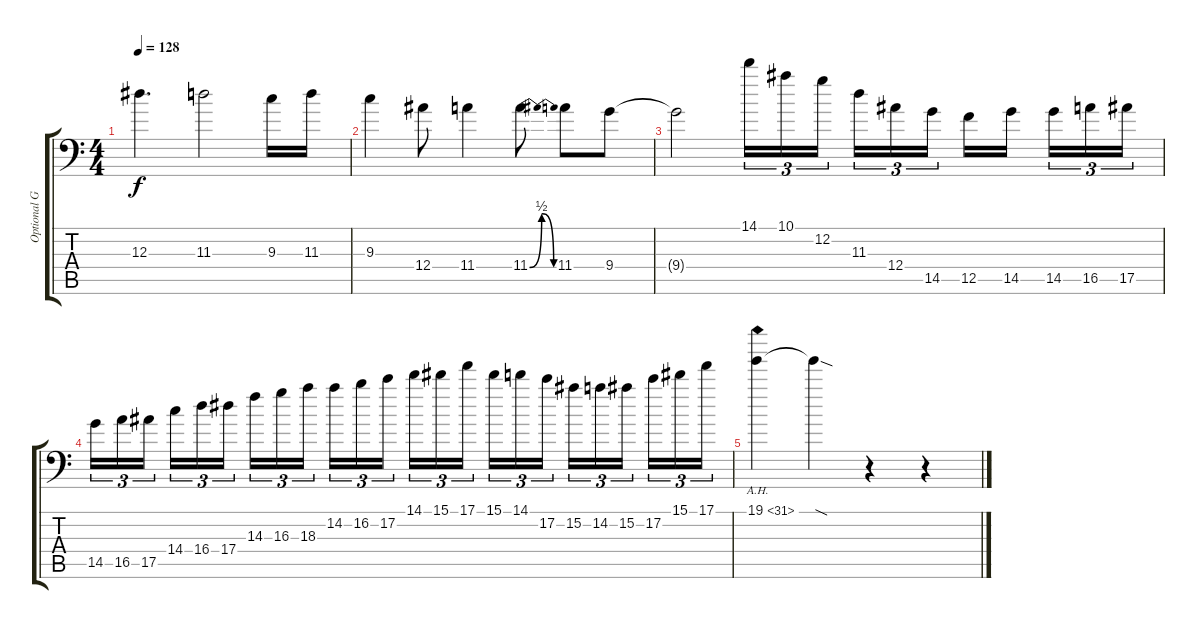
\track ("Optional Guitar" "Optional G") {instrument overdrivenguitar}
\staff {score tabs}
\tuning (C4 G3 Eb3 Bb2 F2 Bb1) {hide}
\ts (4 4)
\tempo 128
\clef f4
\ks c
12.3.4{d dy f} 11.3.2 9.3.16 11.3.16 |
9.3.4 12.4.8 11.4.4 11.4{be (bendrelease 0 0 15 2 45 2 60 0)}.8 11.4.8 9.4.8 |
9.4{t}.2 14.1.16{tu (3 2)} 10.1.16{tu (3 2)} 12.2.16{tu (3 2) beam splitsecondary} 11.3.16{tu (3 2)} 12.4.16{tu (3 2)} 14.5.16{tu (3 2)} 12.5.16 14.5.16{beam splitsecondary} 14.5.16{tu (3 2)} 16.5.16{tu (3 2)} 17.5.16{tu (3 2)} |
14.5.16{tu (3 2)} 16.5.16{tu (3 2)} 17.5.16{tu (3 2) beam splitsecondary} 14.4.16{tu (3 2)} 16.4.16{tu (3 2)} 17.4.16{tu (3 2)} 14.3.16{tu (3 2)} 16.3.16{tu (3 2)} 18.3.16{tu (3 2) beam splitsecondary} 14.2.16{tu (3 2)} 16.2.16{tu (3 2)} 17.2.16{tu (3 2)} 14.1.16{tu (3 2)} 15.1.16{tu (3 2)} 17.1.16{tu (3 2) beam splitsecondary} 15.1.16{tu (3 2)} 14.1.16{tu (3 2)} 17.2.16{tu (3 2)} 15.2.16{tu (3 2)} 14.2.16{tu (3 2)} 15.2.16{tu (3 2) beam splitsecondary} 17.2.16{tu (3 2)} 15.1.16{tu (3 2)} 17.1.16{tu (3 2)} |
19.1{ah 12}.4 19.1{sod t}.4 r.4 r.4
